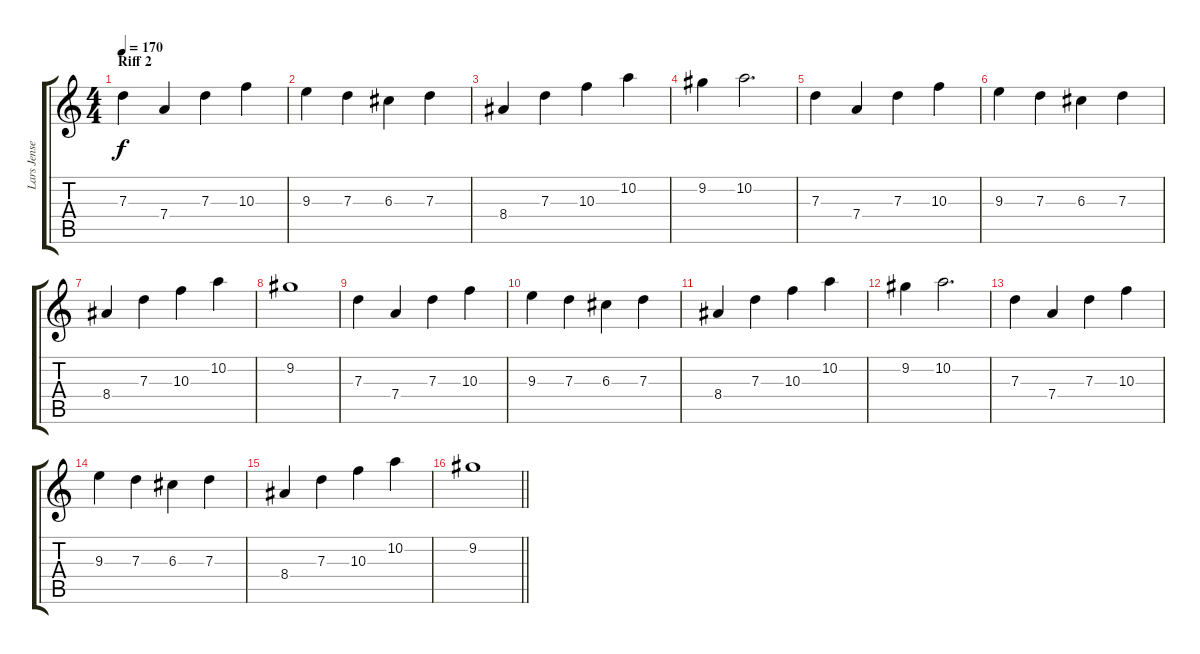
\track ("Lars Jensen" "Lars Jense") {instrument acousticguitarsteel}
\staff {score tabs}
\tuning (E4 B3 G3 D3 A2 E2) {hide}
\ts (4 4)
\section ("" "Riff 2")
\tempo 170
\clef g2
\ks c
7.3.4{dy f} 7.4.4 7.3.4 10.3.4 |
9.3.4 7.3.4 6.3.4 7.3.4 |
8.4.4 7.3.4 10.3.4 10.2.4 |
9.2.4 10.2.2{d} |
7.3.4 7.4.4 7.3.4 10.3.4 |
9.3.4 7.3.4 6.3.4 7.3.4 |
8.4.4 7.3.4 10.3.4 10.2.4 |
9.2.1 |
7.3.4 7.4.4 7.3.4 10.3.4 |
9.3.4 7.3.4 6.3.4 7.3.4 |
8.4.4 7.3.4 10.3.4 10.2.4 |
9.2.4 10.2.2{d} |
7.3.4 7.4.4 7.3.4 10.3.4 |
9.3.4 7.3.4 6.3.4 7.3.4 |
8.4.4 7.3.4 10.3.4 10.2.4 |
\barLineRight lightlight
9.2.1
